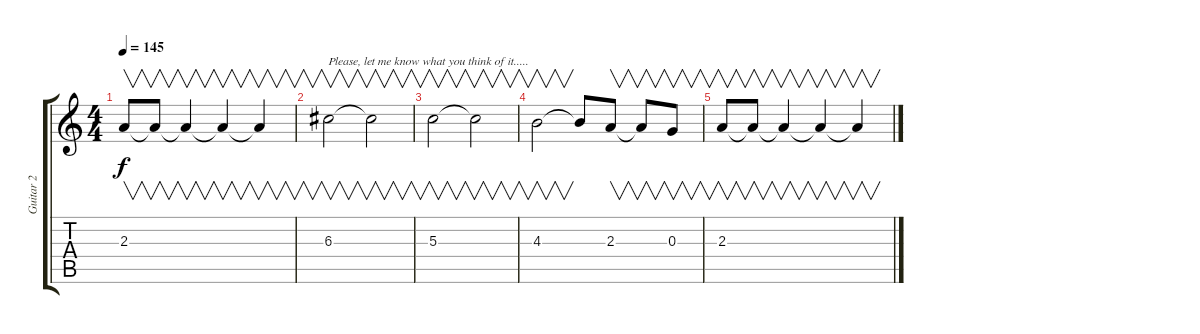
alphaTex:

\track ("Guitar 2" "Guitar 2") {instrument overdrivenguitar}
\staff {score tabs}
\tuning (E4 B3 G3 D3 A2 E2) {hide}
\ts (4 4)
\tempo 145
\clef g2
\ks c
2.3.8{v dy f} 2.3{t}.8{v} 2.3{t}.4{v} 2.3{t}.4{v} 2.3{t}.4{v} |
6.3.2{v txt "Please, let me know what you think of it....."} 6.3{t}.2{v} |
5.3.2{v} 5.3{t}.2{v} |
4.3.2{v} 4.3{t}.8 2.3.8{v} 2.3{t}.8{v} 0.3.8{v} |
2.3.8{v} 2.3{t}.8{v} 2.3{t}.4{v} 2.3{t}.4{v} 2.3{t}.4{v}
